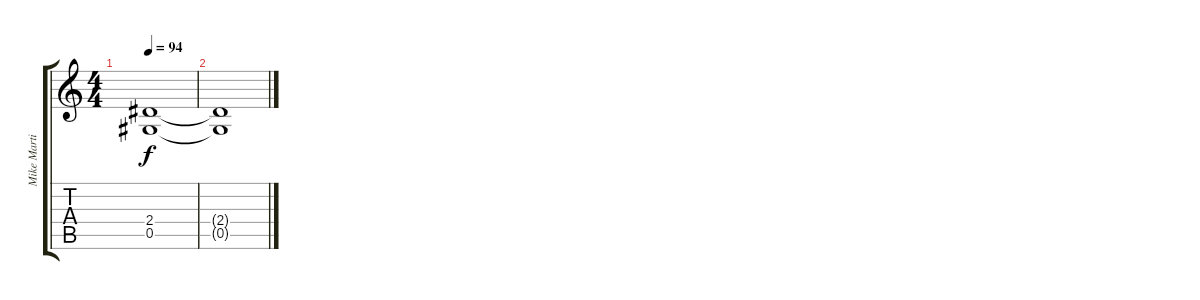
\track ("Mike Martin" "Mike Marti") {instrument distortionguitar}
\staff {score tabs}
\tuning (Eb4 Bb3 Gb3 Db3 Ab2 Db2) {hide}
\ts (4 4)
\tempo 94
\clef g2
\ks c
(2.4{t} 0.5{t}).1{dy f} |
(2.4{t} 0.5{t}).1
